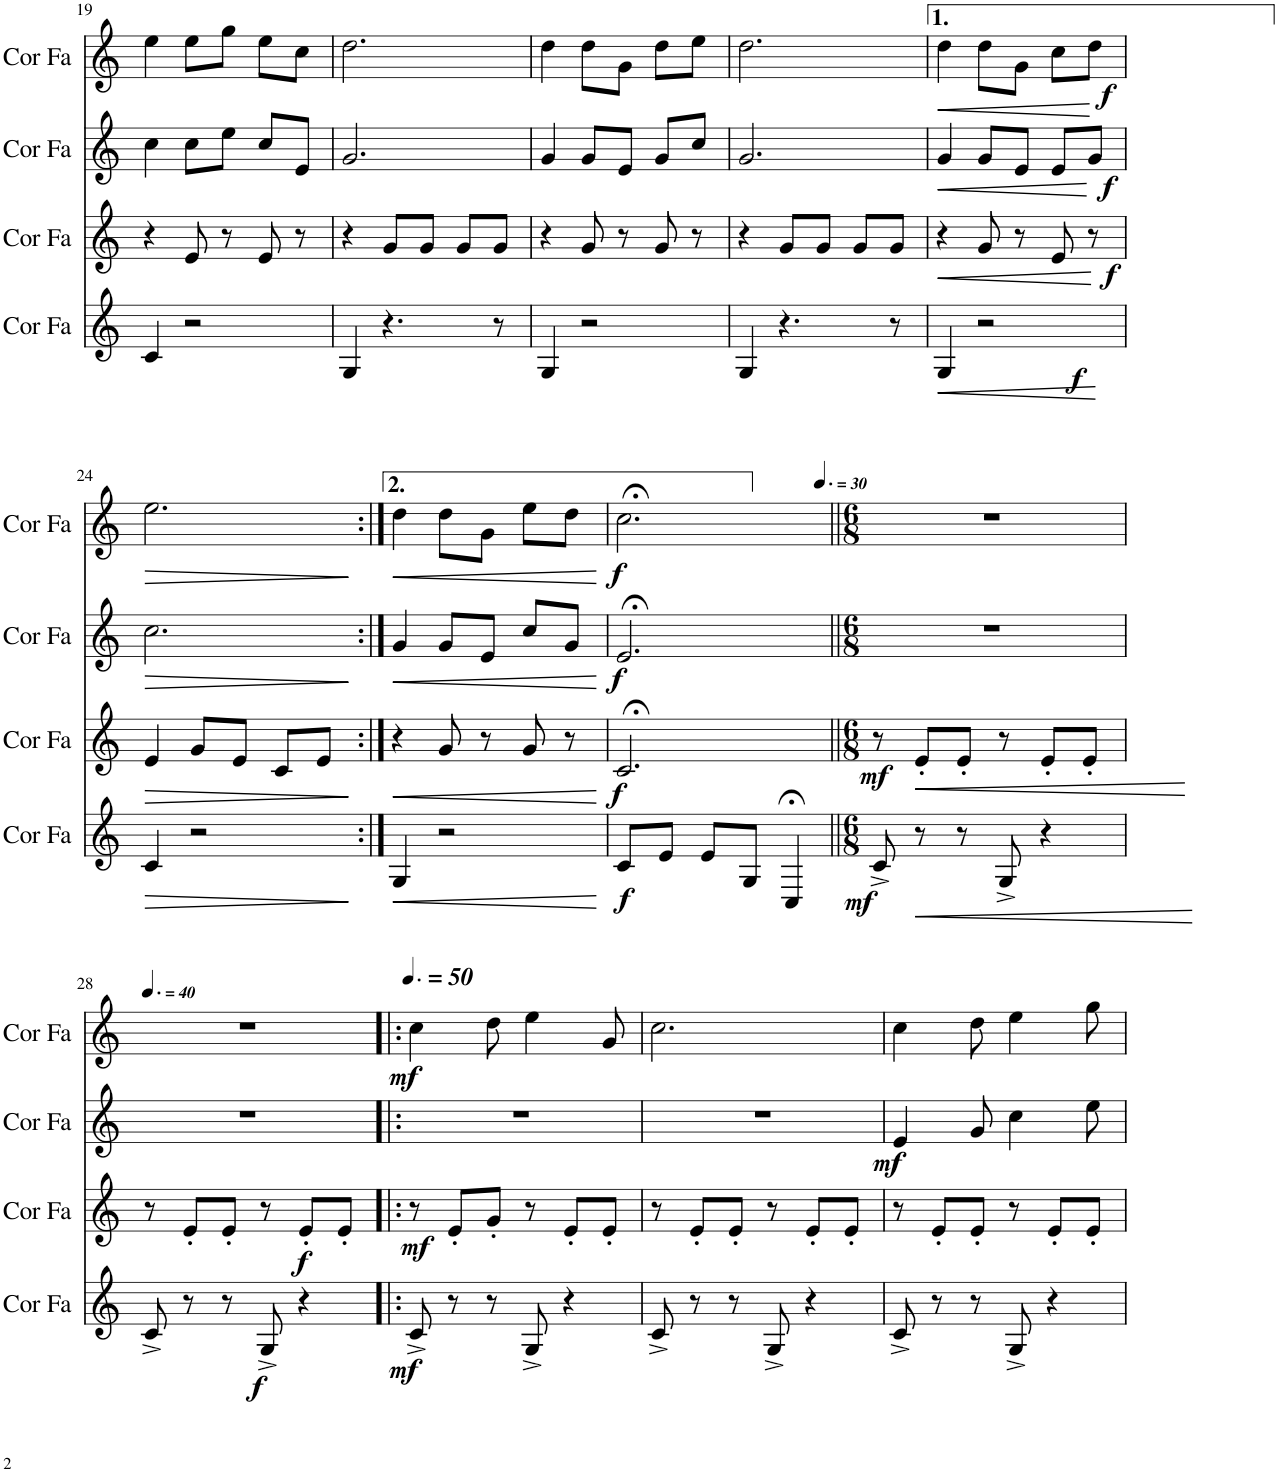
**kern	**dynam	**kern	**dynam	**kern	**dynam	**kern	**dynam
*part4	*part4	*part3	*part3	*part2	*part2	*part1	*part1
*staff4	*staff4	*staff3	*staff3	*staff2	*staff2	*staff1	*staff1
*I"Cor en Fa	*	*I"Cor en Fa	*	*I"Cor en Fa	*	*I"Cor en Fa	*
*I'Cor Fa	*	*I'Cor Fa	*	*I'Cor Fa	*	*I'Cor Fa	*
!!LO:PB:g=z
*clefG2	*	*clefG2	*	*clefG2	*	*clefG2	*
*Trd4c7	*	*Trd4c7	*	*Trd4c7	*	*Trd4c7	*
*k[]	*	*k[]	*	*k[]	*	*k[]	*
*M3/4	*	*M3/4	*	*M3/4	*	*M3/4	*
=19	=19	=19	=19	=19	=19	=19	=19
4c/	.	4r	.	4cc\	.	4ee\	.
2r	.	8e/	.	8cc\L	.	8ee\L	.
.	.	8r	.	8ee\J	.	8gg\J	.
.	.	8e/	.	8cc/L	.	8ee\L	.
.	.	8r	.	8e/J	.	8cc\J	.
=20	=20	=20	=20	=20	=20	=20	=20
4G/	.	4r	.	2.g/	.	2.dd\	.
4.r	.	8g/L	.	.	.	.	.
.	.	8g/J	.	.	.	.	.
.	.	8g/L	.	.	.	.	.
8r	.	8g/J	.	.	.	.	.
=21	=21	=21	=21	=21	=21	=21	=21
4G/	.	4r	.	4g/	.	4dd\	.
2r	.	8g/	.	8g/L	.	8dd\L	.
.	.	8r	.	8e/J	.	8g\J	.
.	.	8g/	.	8g/L	.	8dd\L	.
.	.	8r	.	8cc/J	.	8ee\J	.
=22	=22	=22	=22	=22	=22	=22	=22
4G/	.	4r	.	2.g/	.	2.dd\	.
4.r	.	8g/L	.	.	.	.	.
.	.	8g/J	.	.	.	.	.
.	.	8g/L	.	.	.	.	.
8r	.	8g/J	.	.	.	.	.
=23	=23	=23	=23	=23	=23	=23	=23
!	!LO:HP:b	!	!LO:HP:b	!	!LO:HP:b	!	!LO:HP:b
4G/	<	4r	<	4g/	<	4dd\	<
!	!LO:DY:b	!	!	!	!	!	!
2r	f	8g/	.	8g/L	.	8dd\L	.
.	.	8r	.	8e/J	.	8g\J	.
.	.	8e/	.	8e/L	.	8cc\L	.
!	!	!	!LO:DY:b	!	!LO:DY:b	!	!LO:DY:b
.	.	8r	f	8g/J	f	8dd\J	f
.	[	.	[	.	[	.	[
!!LO:LB:g=z
=24	=24	=24	=24	=24	=24	=24	=24
!	!LO:HP:b	!	!LO:HP:b	!	!LO:HP:b	!	!LO:HP:b
4c/	>	4e/	>	2.cc\	>	2.ee\	>
2r	.	8g/L	.	.	.	.	.
.	.	8e/J	.	.	.	.	.
.	.	8c/L	.	.	.	.	.
.	.	8e/J	.	.	.	.	.
.	]	.	]	.	]	.	]
=25:|!	=25:|!	=25:|!	=25:|!	=25:|!	=25:|!	=25:|!	=25:|!
!	!LO:HP:b	!	!LO:HP:b	!	!LO:HP:b	!	!LO:HP:b
4G/	<	4r	<	4g/	<	4dd\	<
2r	.	8g/	.	8g/L	.	8dd\L	.
.	.	8r	.	8e/J	.	8g\J	.
.	.	8g/	.	8cc/L	.	8ee\L	.
.	.	8r	.	8g/J	.	8dd\J	.
.	[	.	[	.	[	.	[
=26	=26	=26	=26	=26	=26	=26	=26
!	!LO:DY:b	!	!LO:DY:b	!	!LO:DY:b	!	!LO:DY:b
8c/L	f	2.c;</	f	2.e;</	f	2.cc;<\	f
8e/J	.	.	.	.	.	.	.
8e/L	.	.	.	.	.	.	.
8G/J	.	.	.	.	.	.	.
4C;</	.	.	.	.	.	.	.
=27||	=27||	=27||	=27||	=27||	=27||	=27||	=27||
*M6/8	*	*M6/8	*	*M6/8	*	*M6/8	*
*	*	*	*	*	*	*MM45	*
!	!LO:DY:b	!	!LO:DY:b	!	!	!	!
8c^/	mf	8r	mf	2.r	.	2.r	.
!	!LO:HP:b	!	!LO:HP:b	!	!	!	!
8r	<	8e'/L	<	.	.	.	.
8r	.	8e'/J	.	.	.	.	.
8G^/	.	8r	.	.	.	.	.
4r	.	8e'/L	.	.	.	.	.
.	.	8e'/J	.	.	.	.	.
.	[	.	[	.	.	.	.
!!LO:LB:g=z
=28	=28	=28	=28	=28	=28	=28	=28
*	*	*	*	*	*	*MM60	*
8c^/	.	8r	.	2.r	.	2.r	.
8r	.	8e'/L	.	.	.	.	.
8r	.	8e'/J	.	.	.	.	.
!	!LO:DY:b	!	!	!	!	!	!
8G^/	f	8r	.	.	.	.	.
!	!	!	!LO:DY:b	!	!	!	!
4r	.	8e'/L	f	.	.	.	.
.	.	8e'/J	.	.	.	.	.
=29!|:	=29!|:	=29!|:	=29!|:	=29!|:	=29!|:	=29!|:	=29!|:
*	*	*	*	*	*	*MM75	*
!	!LO:DY:b	!	!LO:DY:b	!	!	!	!LO:DY:b
8c^/	mf	8r	mf	2.r	.	4cc\	mf
8r	.	8e'/L	.	.	.	.	.
8r	.	8g'/J	.	.	.	8dd\	.
8G^/	.	8r	.	.	.	4ee\	.
4r	.	8e'/L	.	.	.	.	.
.	.	8e'/J	.	.	.	8g/	.
=30	=30	=30	=30	=30	=30	=30	=30
8c^/	.	8r	.	2.r	.	2.cc\	.
8r	.	8e'/L	.	.	.	.	.
8r	.	8e'/J	.	.	.	.	.
8G^/	.	8r	.	.	.	.	.
4r	.	8e'/L	.	.	.	.	.
.	.	8e'/J	.	.	.	.	.
=31	=31	=31	=31	=31	=31	=31	=31
!	!	!	!	!	!LO:DY:b	!	!
8c^/	.	8r	.	4e/	mf	4cc\	.
8r	.	8e'/L	.	.	.	.	.
8r	.	8e'/J	.	8g/	.	8dd\	.
8G^/	.	8r	.	4cc\	.	4ee\	.
4r	.	8e'/L	.	.	.	.	.
.	.	8e'/J	.	8ee\	.	8gg\	.
=	=	=	=	=	=	=	=
*-	*-	*-	*-	*-	*-	*-	*-
